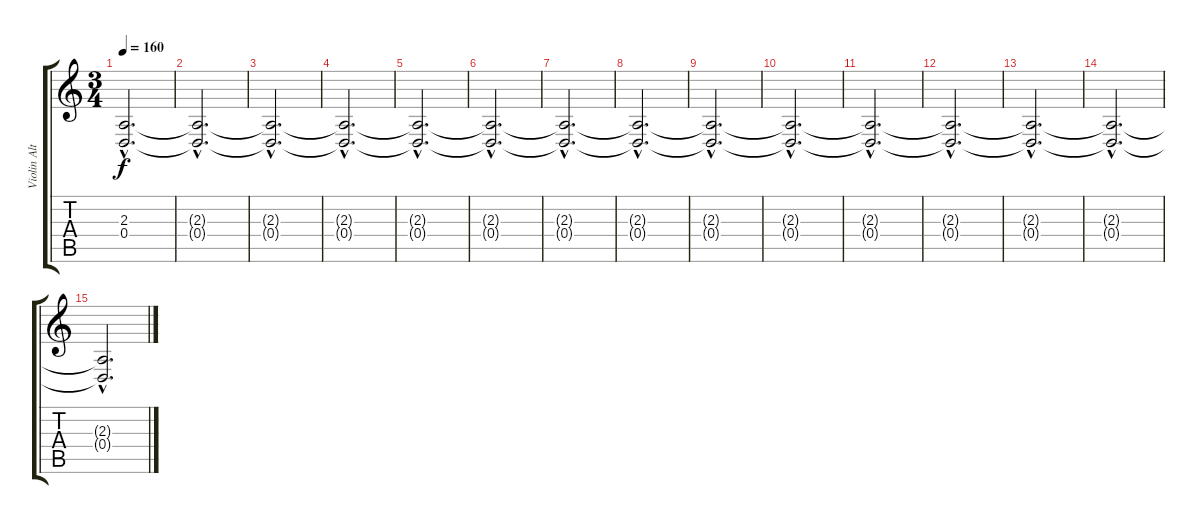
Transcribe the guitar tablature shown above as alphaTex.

\track ("Violin Alto" "Violin Alt") {instrument violin}
\staff {score tabs}
\tuning (E4 B3 G3 D3 A2 E2) {hide}
\ts (3 4)
\tempo 160
\clef g2
\ks c
(2.3{hac t} 0.4{hac t}).2{d dy f} |
(2.3{hac t} 0.4{hac t}).2{d} |
(2.3{hac t} 0.4{hac t}).2{d} |
(2.3{hac t} 0.4{hac t}).2{d} |
(2.3{hac t} 0.4{hac t}).2{d} |
(2.3{hac t} 0.4{hac t}).2{d} |
(2.3{hac t} 0.4{hac t}).2{d} |
(2.3{hac t} 0.4{hac t}).2{d} |
(2.3{hac t} 0.4{hac t}).2{d volume 10} |
(2.3{hac t} 0.4{hac t}).2{d volume 9} |
(2.3{hac t} 0.4{hac t}).2{d volume 8} |
(2.3{hac t} 0.4{hac t}).2{d volume 7} |
(2.3{hac t} 0.4{hac t}).2{d volume 6} |
(2.3{hac t} 0.4{hac t}).2{d volume 4} |
(2.3{hac t} 0.4{hac t}).2{d volume 0}
